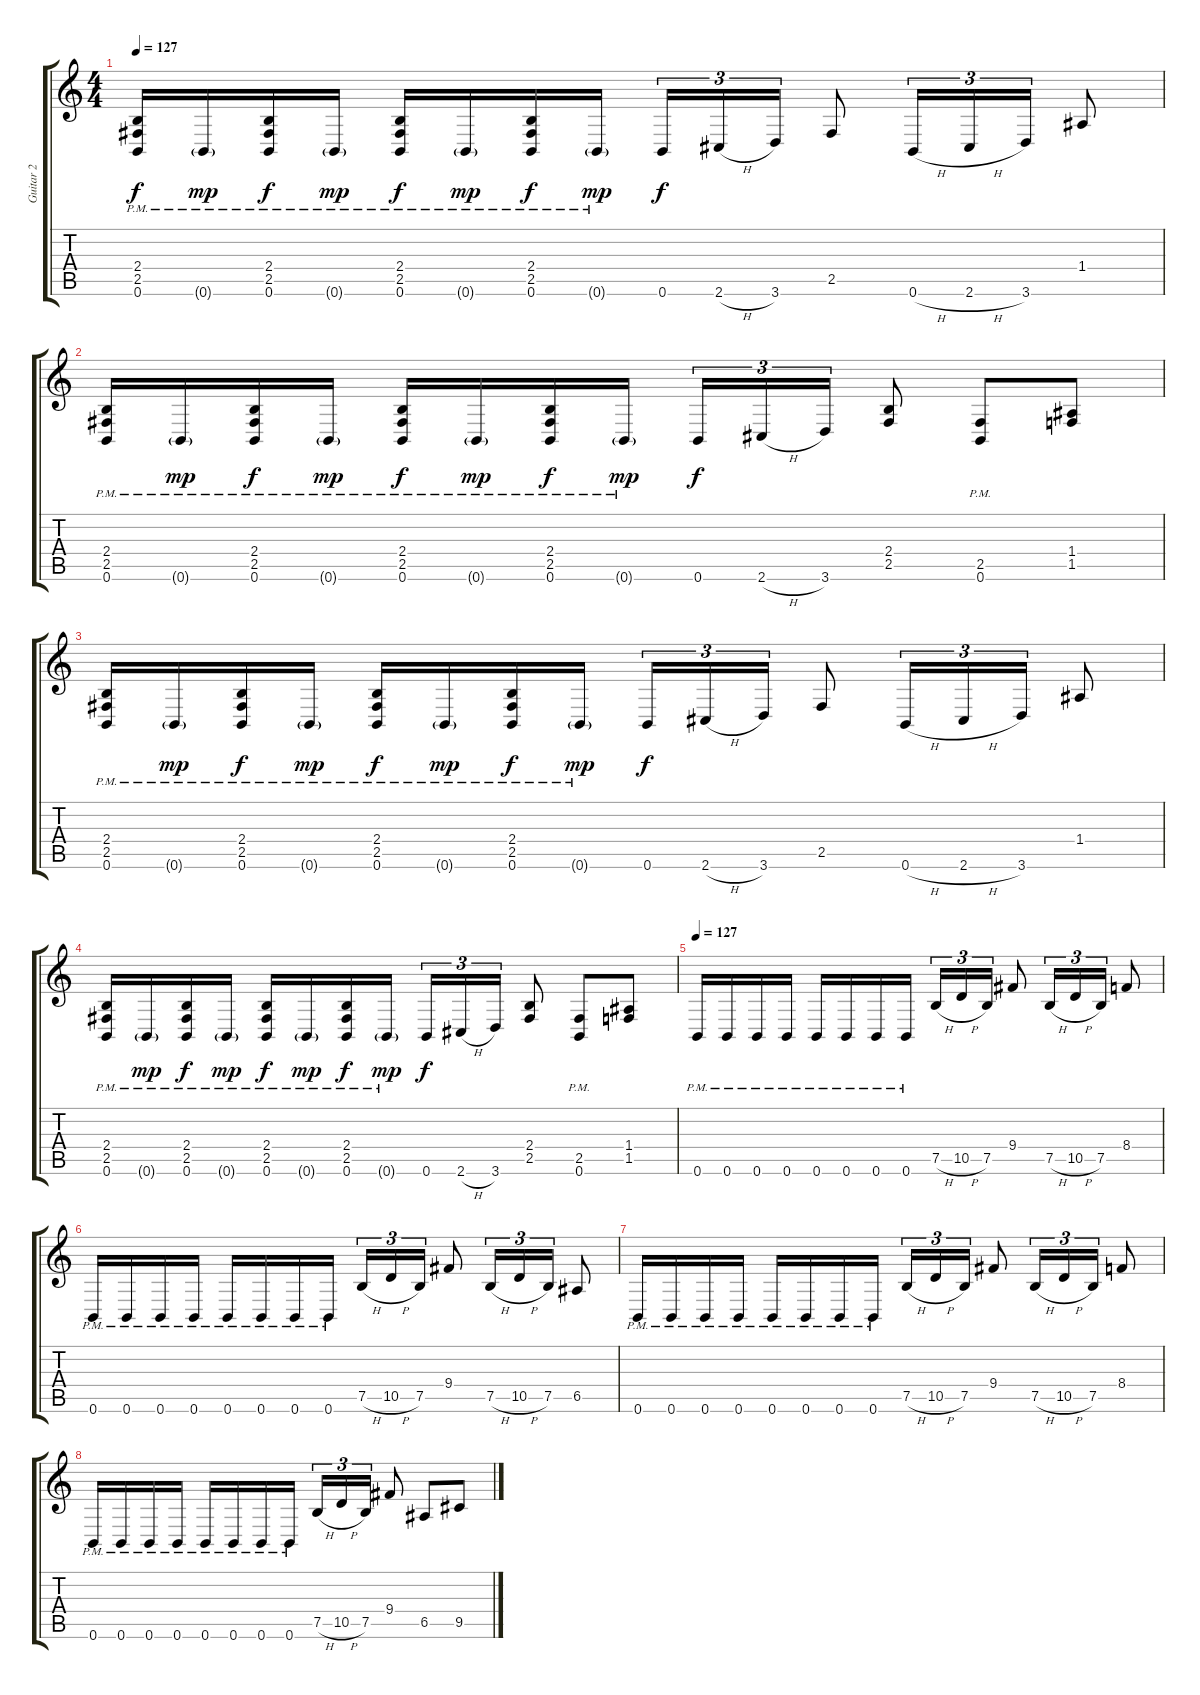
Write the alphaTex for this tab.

\track ("Guitar 2" "Guitar 2") {instrument distortionguitar}
\staff {score tabs}
\tuning (B3 Gb3 D3 A2 E2 B1) {hide}
\ts (4 4)
\tempo 127
\clef g2
\ks c
(2.4{pm} 2.5{pm} 0.6{pm}).16{dy f} 0.6{g pm}.16{dy mp} (2.4{pm} 2.5{pm} 0.6{pm}).16{dy f} 0.6{g pm}.16{dy mp} (2.4{pm} 2.5{pm} 0.6{pm}).16{dy f} 0.6{g pm}.16{dy mp} (2.4{pm} 2.5{pm} 0.6{pm}).16{dy f} 0.6{g pm}.16{dy mp} 0.6.16{tu (3 2) dy f} 2.6{h}.16{tu (3 2)} 3.6.16{tu (3 2)} 2.5.8 0.6{h}.16{tu (3 2)} 2.6{h}.16{tu (3 2)} 3.6.16{tu (3 2)} 1.4.8 |
(2.4{pm} 2.5{pm} 0.6{pm}).16 0.6{g pm}.16{dy mp} (2.4{pm} 2.5{pm} 0.6{pm}).16{dy f} 0.6{g pm}.16{dy mp} (2.4{pm} 2.5{pm} 0.6{pm}).16{dy f} 0.6{g pm}.16{dy mp} (2.4{pm} 2.5{pm} 0.6{pm}).16{dy f} 0.6{g pm}.16{dy mp} 0.6.16{tu (3 2) dy f} 2.6{h}.16{tu (3 2)} 3.6.16{tu (3 2)} (2.4 2.5).8 (2.5{pm} 0.6{pm}).8 (1.4 1.5).8 |
(2.4{pm} 2.5{pm} 0.6{pm}).16 0.6{g pm}.16{dy mp} (2.4{pm} 2.5{pm} 0.6{pm}).16{dy f} 0.6{g pm}.16{dy mp} (2.4{pm} 2.5{pm} 0.6{pm}).16{dy f} 0.6{g pm}.16{dy mp} (2.4{pm} 2.5{pm} 0.6{pm}).16{dy f} 0.6{g pm}.16{dy mp} 0.6.16{tu (3 2) dy f} 2.6{h}.16{tu (3 2)} 3.6.16{tu (3 2)} 2.5.8 0.6{h}.16{tu (3 2)} 2.6{h}.16{tu (3 2)} 3.6.16{tu (3 2)} 1.4.8 |
(2.4{pm} 2.5{pm} 0.6{pm}).16 0.6{g pm}.16{dy mp} (2.4{pm} 2.5{pm} 0.6{pm}).16{dy f} 0.6{g pm}.16{dy mp} (2.4{pm} 2.5{pm} 0.6{pm}).16{dy f} 0.6{g pm}.16{dy mp} (2.4{pm} 2.5{pm} 0.6{pm}).16{dy f} 0.6{g pm}.16{dy mp} 0.6.16{tu (3 2) dy f} 2.6{h}.16{tu (3 2)} 3.6.16{tu (3 2)} (2.4 2.5).8 (2.5{pm} 0.6{pm}).8 (1.4 1.5).8 |
\tempo 127
0.6{pm}.16 0.6{pm}.16 0.6{pm}.16 0.6{pm}.16 0.6{pm}.16 0.6{pm}.16 0.6{pm}.16 0.6{pm}.16 7.5{h}.16{tu (3 2)} 10.5{h}.16{tu (3 2)} 7.5.16{tu (3 2)} 9.4.8 7.5{h}.16{tu (3 2)} 10.5{h}.16{tu (3 2)} 7.5.16{tu (3 2)} 8.4.8 |
0.6{pm}.16 0.6{pm}.16 0.6{pm}.16 0.6{pm}.16 0.6{pm}.16 0.6{pm}.16 0.6{pm}.16 0.6{pm}.16 7.5{h}.16{tu (3 2)} 10.5{h}.16{tu (3 2)} 7.5.16{tu (3 2)} 9.4.8 7.5{h}.16{tu (3 2)} 10.5{h}.16{tu (3 2)} 7.5.16{tu (3 2)} 6.5.8 |
0.6{pm}.16 0.6{pm}.16 0.6{pm}.16 0.6{pm}.16 0.6{pm}.16 0.6{pm}.16 0.6{pm}.16 0.6{pm}.16 7.5{h}.16{tu (3 2)} 10.5{h}.16{tu (3 2)} 7.5.16{tu (3 2)} 9.4.8 7.5{h}.16{tu (3 2)} 10.5{h}.16{tu (3 2)} 7.5.16{tu (3 2)} 8.4.8 |
0.6{pm}.16 0.6{pm}.16 0.6{pm}.16 0.6{pm}.16 0.6{pm}.16 0.6{pm}.16 0.6{pm}.16 0.6{pm}.16 7.5{h}.16{tu (3 2)} 10.5{h}.16{tu (3 2)} 7.5.16{tu (3 2)} 9.4.8 6.5.8 9.5.8
